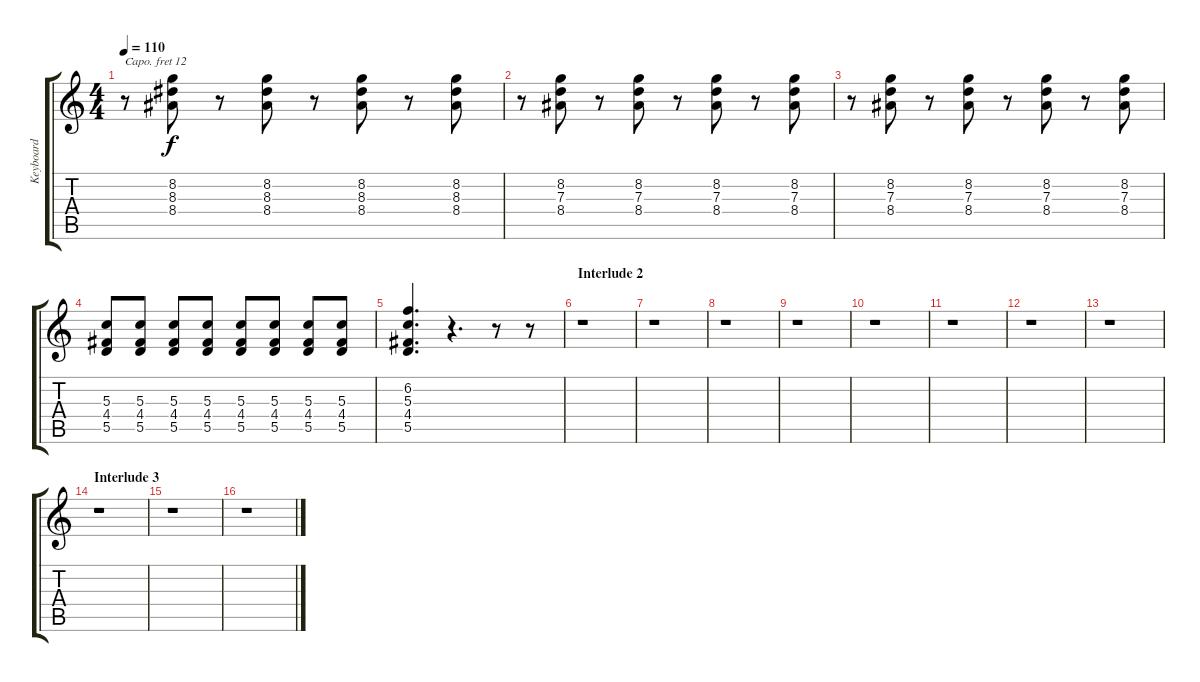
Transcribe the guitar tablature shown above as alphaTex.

\track ("Keyboard" "Keyboard") {instrument pad3polysynth}
\staff {score tabs}
\capo 12
\tuning (E4 B3 G3 D3 A2 E2) {hide}
\ts (4 4)
\tempo 110
\clef g2
\ks c
r.8{dy f} (8.2 8.3 8.4).8 r.8 (8.2 8.3 8.4).8 r.8 (8.2 8.3 8.4).8 r.8 (8.2 8.3 8.4).8 |
r.8 (8.2 7.3 8.4).8 r.8 (8.2 7.3 8.4).8 r.8 (8.2 7.3 8.4).8 r.8 (8.2 7.3 8.4).8 |
r.8 (8.2 7.3 8.4).8 r.8 (8.2 7.3 8.4).8 r.8 (8.2 7.3 8.4).8 r.8 (8.2 7.3 8.4).8 |
(5.3 4.4 5.5).8 (5.3 4.4 5.5).8 (5.3 4.4 5.5).8 (5.3 4.4 5.5).8 (5.3 4.4 5.5).8 (5.3 4.4 5.5).8 (5.3 4.4 5.5).8 (5.3 4.4 5.5).8 |
(6.2 5.3 4.4 5.5).4{d} r.4{d} r.8 r.8 |
\section ("" "Interlude 2")
r.1 |
r.1 |
r.1 |
r.1 |
r.1 |
r.1 |
r.1 |
r.1 |
\section ("" "Interlude 3")
r.1 |
r.1 |
r.1
